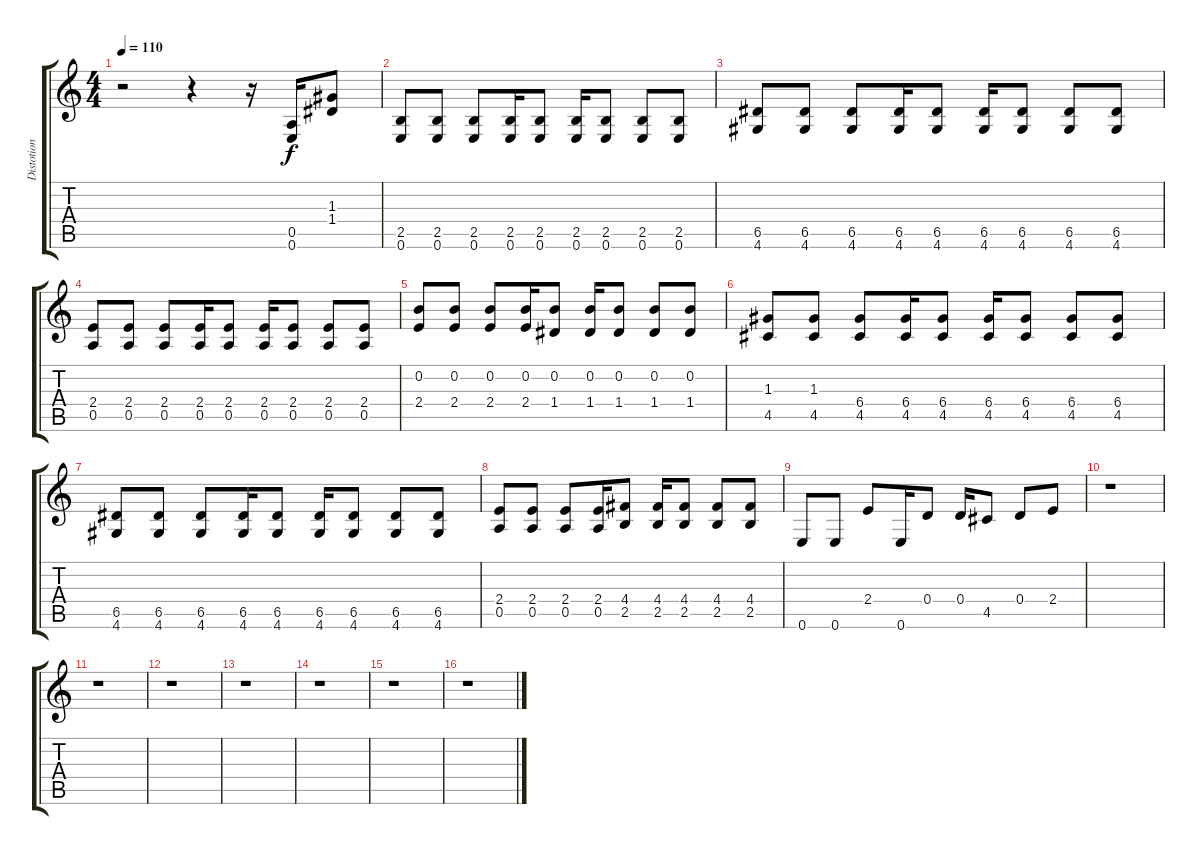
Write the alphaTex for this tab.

\track ("Distotion" "Distotion") {instrument distortionguitar}
\staff {score tabs}
\tuning (E4 B3 G3 D3 A2 E2) {hide}
\ts (4 4)
\tempo 110
\clef g2
\ks c
r.2{dy f} r.4 r.16 (0.5 0.6).16 (1.3 1.4).8 |
(2.5 0.6).8 (2.5 0.6).8 (2.5 0.6).8 (2.5 0.6).16 (2.5 0.6).8 (2.5 0.6).16 (2.5 0.6).8 (2.5 0.6).8 (2.5 0.6).8 |
(6.5 4.6).8 (6.5 4.6).8 (6.5 4.6).8 (6.5 4.6).16 (6.5 4.6).8 (6.5 4.6).16 (6.5 4.6).8 (6.5 4.6).8 (6.5 4.6).8 |
(2.4 0.5).8 (2.4 0.5).8 (2.4 0.5).8 (2.4 0.5).16 (2.4 0.5).8 (2.4 0.5).16 (2.4 0.5).8 (2.4 0.5).8 (2.4 0.5).8 |
(0.2 2.4).8 (0.2 2.4).8 (0.2 2.4).8 (0.2 2.4).16 (0.2 1.4).8 (0.2 1.4).16 (0.2 1.4).8 (0.2 1.4).8 (0.2 1.4).8 |
(1.3 4.5).8 (1.3 4.5).8 (6.4 4.5).8 (6.4 4.5).16 (6.4 4.5).8 (6.4 4.5).16 (6.4 4.5).8 (6.4 4.5).8 (6.4 4.5).8 |
(6.5 4.6).8 (6.5 4.6).8 (6.5 4.6).8 (6.5 4.6).16 (6.5 4.6).8 (6.5 4.6).16 (6.5 4.6).8 (6.5 4.6).8 (6.5 4.6).8 |
(2.4 0.5).8 (2.4 0.5).8 (2.4 0.5).8 (2.4 0.5).16 (4.4 2.5).8 (4.4 2.5).16 (4.4 2.5).8 (4.4 2.5).8 (4.4 2.5).8 |
0.6.8 0.6.8 2.4.8 0.6.16 0.4.8 0.4.16 4.5.8 0.4.8 2.4.8 |
r.1 |
r.1 |
r.1 |
r.1 |
r.1 |
r.1 |
r.1
